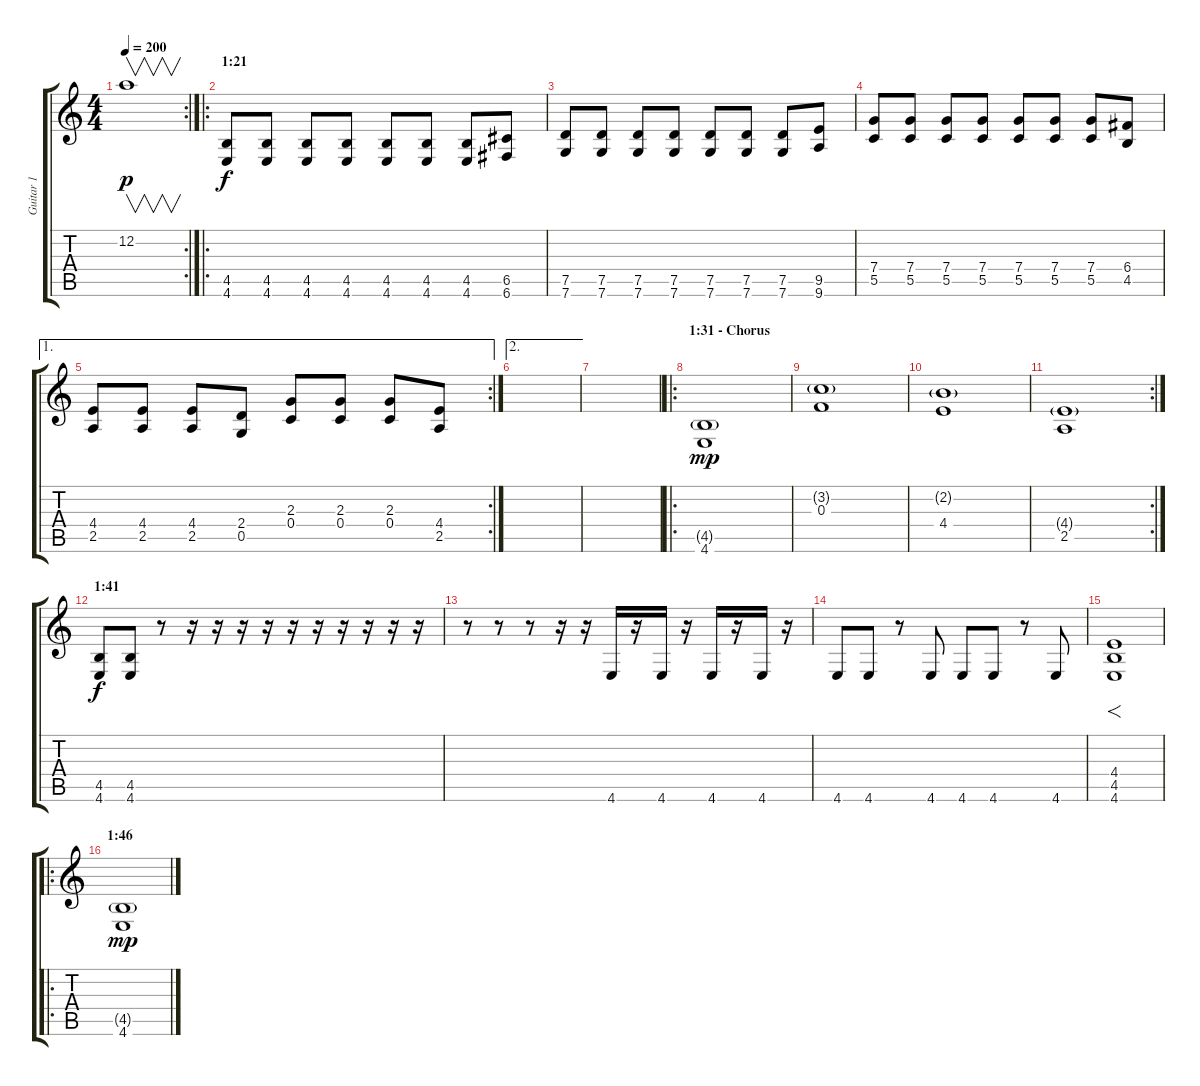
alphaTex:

\track ("Guitar 1" "Guitar 1") {instrument distortionguitar}
\staff {score tabs}
\tuning (D4 A3 F3 C3 G2 C2) {hide}
\rc 2
\ts (4 4)
\tempo 200
\clef g2
\ks c
12.2.1{v dy p} |
\ro
\section ("" "1:21")
(4.5 4.6).8{dy f volume 14 balance 8 instrument distortionguitar} (4.5 4.6).8 (4.5 4.6).8 (4.5 4.6).8 (4.5 4.6).8 (4.5 4.6).8 (4.5 4.6).8 (6.5 6.6).8 |
(7.5 7.6).8 (7.5 7.6).8 (7.5 7.6).8 (7.5 7.6).8 (7.5 7.6).8 (7.5 7.6).8 (7.5 7.6).8 (9.5 9.6).8 |
(7.4 5.5).8 (7.4 5.5).8 (7.4 5.5).8 (7.4 5.5).8 (7.4 5.5).8 (7.4 5.5).8 (7.4 5.5).8 (6.4 4.5).8 |
\ae 1
\rc 2
(4.4 2.5).8 (4.4 2.5).8 (4.4 2.5).8 (2.4 0.5).8 (2.3 0.4).8 (2.3 0.4).8 (2.3 0.4).8 (4.4 2.5).8 |
\ae 2
|
|
\ro
\section ("" "1:31 - Chorus")
(4.5{g} 4.6).1{dy mp} |
(3.2{g} 0.3).1 |
(2.2{g} 4.4).1 |
\rc 2
(4.4{g} 2.5).1 |
\section ("" "1:41")
(4.5 4.6).8{dy f} (4.5 4.6).8 r.8 r.16 r.16 r.16 r.16 r.16 r.16 r.16 r.16 r.16 r.16 |
r.8 r.8 r.8 r.16 r.16 4.6.16 r.16 4.6.16 r.16 4.6.16 r.16 4.6.16 r.16 |
4.6.8 4.6.8 r.8 4.6.8 4.6.8 4.6.8 r.8 4.6.8 |
(4.4 4.5 4.6).1{f} |
\ro
\section ("" "1:46")
(4.5{g} 4.6).1{dy mp}
